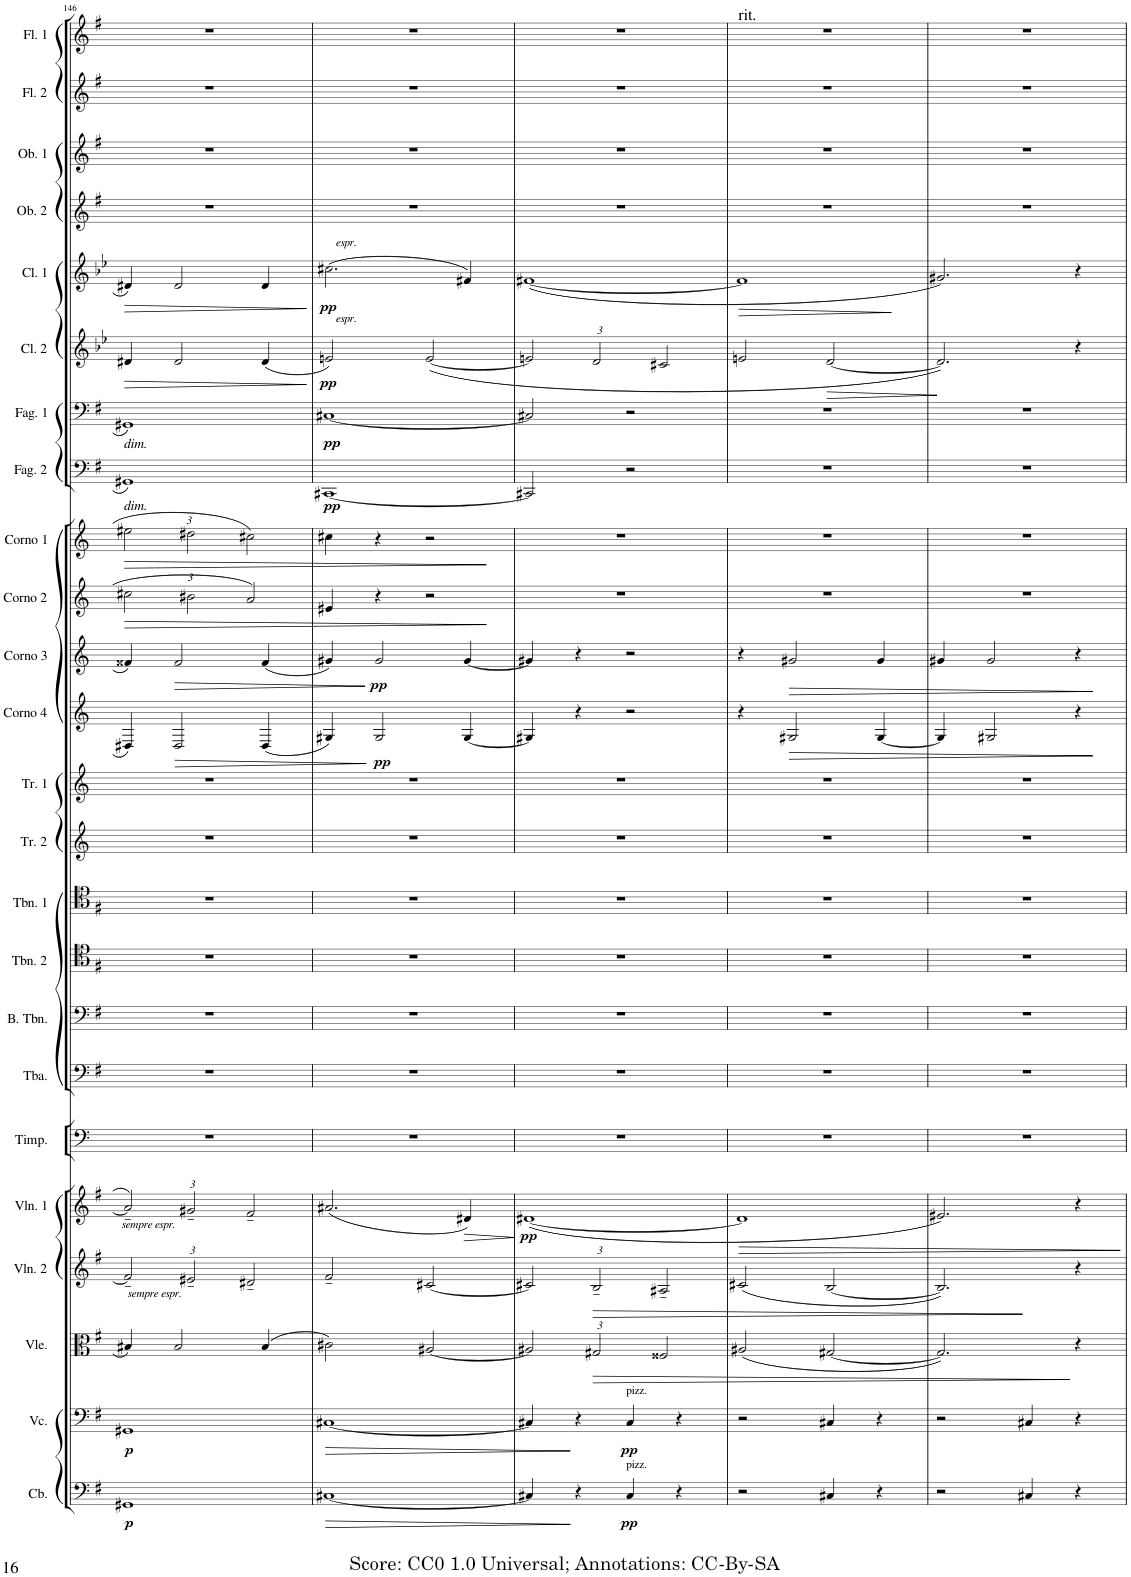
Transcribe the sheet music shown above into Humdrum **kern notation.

**kern	**dynam	**kern	**dynam	**kern	**dynam	**kern	**dynam	**kern	**dynam	**kern	**kern	**kern	**kern	**kern	**kern	**kern	**kern	**dynam	**kern	**dynam	**kern	**dynam	**kern	**dynam	**kern	**dynam	**kern	**dynam	**kern	**dynam	**kern	**dynam	**kern	**kern	**kern	**kern
*part24	*part24	*part23	*part23	*part22	*part22	*part21	*part21	*part20	*part20	*part19	*part18	*part17	*part16	*part15	*part14	*part13	*part12	*part12	*part11	*part11	*part10	*part10	*part9	*part9	*part8	*part8	*part7	*part7	*part6	*part6	*part5	*part5	*part4	*part3	*part2	*part1
*staff24	*staff24	*staff23	*staff23	*staff22	*staff22	*staff21	*staff21	*staff20	*staff20	*staff19	*staff18	*staff17	*staff16	*staff15	*staff14	*staff13	*staff12	*staff12	*staff11	*staff11	*staff10	*staff10	*staff9	*staff9	*staff8	*staff8	*staff7	*staff7	*staff6	*staff6	*staff5	*staff5	*staff4	*staff3	*staff2	*staff1
*I"Contrabassi	*	*I"Violoncelli	*	*I"Viole	*	*I"Violini 2	*	*I"Violini 1	*	*I"Timpani	*I"Tuba	*I"Bass Trombone	*I"Trombone Tenore 2	*I"Trombone Tenore 1	*I"Trombe in F 2	*I"Trombe in F 1	*I"Corno in F 4	*	*I"Corno in F 3	*	*I"Corno in F 2	*	*I"Corno in F 1	*	*I"Fagotto 2	*	*I"Fagotto 1	*	*I"Clarinetto in A 2	*	*I"Clarinetto in A 1	*	*I"Oboe 2	*I"Oboe 1	*I"Flauto 2	*I"Flauto 1
*I'Cb.	*	*I'Vc.	*	*I'Vle.	*	*I'Vln. 2	*	*I'Vln. 1	*	*I'Timp.	*I'Tba.	*I'B. Tbn.	*I'Tbn. 2	*I'Tbn. 1	*I'Tr. 2	*I'Tr. 1	*I'Corno 4	*	*I'Corno 3	*	*I'Corno 2	*	*I'Corno 1	*	*I'Fag. 2	*	*I'Fag. 1	*	*I'Cl. 2	*	*I'Cl. 1	*	*I'Ob. 2	*I'Ob. 1	*I'Fl. 2	*I'Fl. 1
!!LO:PB:g=z
*clefF4	*	*clefF4	*	*clefC3	*	*clefG2	*	*clefG2	*	*clefF4	*clefF4	*clefF4	*clefC4	*clefC4	*clefG2	*clefG2	*clefG2	*	*clefG2	*	*clefG2	*	*clefG2	*	*clefF4	*	*clefF4	*	*clefG2	*	*clefG2	*	*clefG2	*clefG2	*clefG2	*clefG2
*Trd7c12	*	*	*	*	*	*	*	*	*	*	*	*	*	*	*Trd-3c-5	*Trd-3c-5	*Trd4c7	*	*Trd4c7	*	*Trd4c7	*	*Trd4c7	*	*	*	*	*	*Trd2c3	*	*Trd2c3	*	*	*	*	*
*k[f#]	*	*k[f#]	*	*k[f#]	*	*k[f#]	*	*k[f#]	*	*k[]	*k[f#]	*k[f#]	*k[f#]	*k[f#]	*k[]	*k[]	*k[]	*	*k[]	*	*k[]	*	*k[]	*	*k[f#]	*	*k[f#]	*	*k[b-e-]	*	*k[b-e-]	*	*k[f#]	*k[f#]	*k[f#]	*k[f#]
*M2/2	*	*M2/2	*	*M2/2	*	*M2/2	*	*M2/2	*	*M2/2	*M2/2	*M2/2	*M2/2	*M2/2	*M2/2	*M2/2	*M2/2	*	*M2/2	*	*M2/2	*	*M2/2	*	*M2/2	*	*M2/2	*	*M2/2	*	*M2/2	*	*M2/2	*M2/2	*M2/2	*M2/2
*met(c|)	*	*met(c|)	*	*met(c|)	*	*met(c|)	*	*met(c|)	*	*met(c|)	*met(c|)	*met(c|)	*met(c|)	*met(c|)	*met(c|)	*met(c|)	*met(c|)	*	*met(c|)	*	*met(c|)	*	*met(c|)	*	*met(c|)	*	*met(c|)	*	*met(c|)	*	*met(c|)	*	*met(c|)	*met(c|)	*met(c|)	*met(c|)
*	*	*	*	*	*	*Xbrackettup	*	*Xbrackettup	*	*	*	*	*	*	*	*	*	*	*	*	*Xbrackettup	*	*	*	*	*	*	*	*	*	*	*	*	*	*	*
=146	=146	=146	=146	=146	=146	=146	=146	=146	=146	=146	=146	=146	=146	=146	=146	=146	=146	=146	=146	=146	=146	=146	=146	=146	=146	=146	=146	=146	=146	=146	=146	=146	=146	=146	=146	=146
!	!	!	!	!	!	!	!	!	!	!	!	!	!	!	!	!	!	!	!	!	!	!LO:HP:b	!	!	!	!	!	!	!	!	!	!	!	!	!	!
*	*	*	*	*	*	*	*	*	*	*	*	*	*	*	*	*	*	*	*	*	*	*	*Xbrackettup	*	*	*	*	*	*	*	*	*	*	*	*	*
!	!	!	!	!	!	!	!	!	!	!	!	!	!	!	!	!	!	!	!	!	!	!	!	!	!	!	!LO:TX:b:i:t=dim.	!	!	!	!	!	!	!	!	!
!	!	!	!	!	!	!	!	!	!	!	!	!	!	!	!	!	!	!	!	!	!	!	!	!	!LO:TX:b:i:t=dim.	!	!	!	!	!	!	!	!	!	!	!
!	!	!	!	!	!	!	!	!LO:TX:b:i:t=sempre espr.	!	!	!	!	!	!	!	!	!	!	!	!	!	!	!	!	!	!	!	!	!	!	!	!	!	!	!	!
!	!	!	!	!	!	!LO:TX:b:i:t=sempre espr.	!	!	!	!	!	!	!	!	!	!	!	!	!	!	!	!	!	!	!	!	!	!	!	!	!	!	!	!	!	!
!	!LO:DY:b	!	!LO:DY:b	!	!	!	!	!	!	!	!	!	!	!	!	!	!	!	!	!	!	!	!	!LO:HP:b	!	!	!	!	!	!LO:HP:b	!	!LO:HP:b	!	!	!	!
1GG#X	p	1GG#X	p	4B#X/	.	3f#~/]	.	3a#~/]	.	1r	1r	1r	1r	1r	1r	1r	4D#X/	.	4f##X/	.	3cc#X\	>	3ee#X\	>	1GG#X	.	1GG#X	.	4d#X/	>	4d#X/	>	1r	1r	1r	1r
!	!	!	!	!	!	!	!	!	!	!	!	!	!	!	!	!	!	!LO:HP:b	!	!LO:HP:b	!	!	!	!	!	!	!	!	!	!	!	!	!	!	!	!
.	.	.	.	2B#/	.	.	.	.	.	.	.	.	.	.	.	.	2D#/	>	2f##/	>	.	.	.	.	.	.	.	.	2d#/	.	2d#/	.	.	.	.	.
.	.	.	.	.	.	3e#X~/	.	3g#X~/	.	.	.	.	.	.	.	.	.	.	.	.	3b#X\	.	3dd#X\	.	.	.	.	.	.	.	.	.	.	.	.	.
.	.	.	.	.	.	3d#X~/	.	3f#~/	.	.	.	.	.	.	.	.	.	.	.	.	3a/	.	3cc#X\	.	.	.	.	.	.	.	.	.	.	.	.	.
.	.	.	.	(4B#/	.	.	.	.	.	.	.	.	.	.	.	.	(4D#/	.	(4f##/	.	.	.	.	.	.	.	.	.	(4d#/	.	4d#/	.	.	.	.	.
.	.	.	.	.	.	.	.	.	.	.	.	.	.	.	.	.	.	.	.	.	.	.	.	.	.	.	.	.	.	]	.	]	.	.	.	.
=147	=147	=147	=147	=147	=147	=147	=147	=147	=147	=147	=147	=147	=147	=147	=147	=147	=147	=147	=147	=147	=147	=147	=147	=147	=147	=147	=147	=147	=147	=147	=147	=147	=147	=147	=147	=147
!	!	!	!	!	!	!	!	!	!	!	!	!	!	!	!	!	!	!	!	!	!	!	!	!	!	!	!	!	!	!	!LO:TX:a:i:t=espr.	!	!	!	!	!
!	!	!	!	!	!	!	!	!	!	!	!	!	!	!	!	!	!	!	!	!	!	!	!	!	!	!	!	!	!LO:TX:a:i:t=espr.	!	!	!	!	!	!	!
!	!LO:HP:b	!	!LO:HP:b	!	!	!	!	!	!	!	!	!	!	!	!	!	!	!	!	!	!	!	!	!	!	!LO:DY:b	!	!LO:DY:b	!	!LO:DY:b	!	!LO:DY:b	!	!	!	!
[1C#X	>	[1C#X	>	2c#X\)	.	2f#~/	.	(2.a#X/	.	1r	1r	1r	1r	1r	1r	1r	4G#X/)	.	4g#X/)	.	4e#X/	.	4cc#X\	.	[1CC#X	pp	[1C#X	pp	2en/)	pp	(2.cc#X\	pp	1r	1r	1r	1r
!	!	!	!	!	!	!	!	!	!	!	!	!	!	!	!	!	!	!LO:DY:n=1:b	!	!LO:DY:n=1:b	!	!	!	!	!	!	!	!	!	!	!	!	!	!	!	!
.	.	.	.	.	.	.	.	.	.	.	.	.	.	.	.	.	2G#/	] pp	2g#/	] pp	4r	.	4r	.	.	.	.	.	.	.	.	.	.	.	.	.
.	.	.	.	[2A#X/	.	[2c#X/	.	.	.	.	.	.	.	.	.	.	.	.	.	.	2r	.	2r	.	.	.	.	.	([2e/	.	.	.	.	.	.	.
!	!	!	!	!	!	!	!	!	!LO:HP:b	!	!	!	!	!	!	!	!	!	!	!	!	!	!	!	!	!	!	!	!	!	!	!	!	!	!	!
.	.	.	.	.	.	.	.	4d#X/)	>	.	.	.	.	.	.	.	[4G#/	.	[4g#/	.	.	.	.	.	.	.	.	.	.	.	4f#X/)	.	.	.	.	.
.	.	.	.	.	.	.	.	.	]	.	.	.	.	.	.	.	.	.	.	.	.	]	.	]	.	.	.	.	.	.	.	.	.	.	.	.
=148	=148	=148	=148	=148	=148	=148	=148	=148	=148	=148	=148	=148	=148	=148	=148	=148	=148	=148	=148	=148	=148	=148	=148	=148	=148	=148	=148	=148	=148	=148	=148	=148	=148	=148	=148	=148
*	*	*	*	*Xbrackettup	*	*	*	*	*	*	*	*	*	*	*	*	*	*	*	*	*	*	*	*	*	*	*	*	*Xbrackettup	*	*	*	*	*	*	*
!	!	!	!	!	!	!	!	!	!LO:DY:b	!	!	!	!	!	!	!	!	!	!	!	!	!	!	!	!	!	!	!	!	!	!	!	!	!	!	!
4C#X/]	.	4C#X/]	.	3A#X/]	.	3c#X/]	.	([1d#X	pp	1r	1r	1r	1r	1r	1r	1r	4G#X/]	.	4g#X/]	.	1r	.	1r	.	2CC#X/]	.	2C#X/]	.	3en/]	.	([1f#X	.	1r	1r	1r	1r
4r	]	4r	]	.	.	.	.	.	.	.	.	.	.	.	.	.	4r	.	4r	.	.	.	.	.	.	.	.	.	.	.	.	.	.	.	.	.
!	!	!	!	!	!LO:HP:b	!	!LO:HP:b	!	!	!	!	!	!	!	!	!	!	!	!	!	!	!	!	!	!	!	!	!	!	!	!	!	!	!	!	!
.	.	.	.	3G#X/	>	3B~/	>	.	.	.	.	.	.	.	.	.	.	.	.	.	.	.	.	.	.	.	.	.	3d/	.	.	.	.	.	.	.
!	!	!LO:TX:a:t=pizz.	!	!	!	!	!	!	!	!	!	!	!	!	!	!	!	!	!	!	!	!	!	!	!	!	!	!	!	!	!	!	!	!	!	!
!LO:TX:a:t=pizz.	!	!	!	!	!	!	!	!	!	!	!	!	!	!	!	!	!	!	!	!	!	!	!	!	!	!	!	!	!	!	!	!	!	!	!	!
!	!LO:DY:b	!	!LO:DY:b	!	!	!	!	!	!	!	!	!	!	!	!	!	!	!	!	!	!	!	!	!	!	!	!	!	!	!	!	!	!	!	!	!
4C#/	pp	4C#/	pp	.	.	.	.	.	.	.	.	.	.	.	.	.	2r	.	2r	.	.	.	.	.	2r	.	2r	.	.	.	.	.	.	.	.	.
.	.	.	.	3F##X/	.	3A#X~/	.	.	.	.	.	.	.	.	.	.	.	.	.	.	.	.	.	.	.	.	.	.	3c#X/	.	.	.	.	.	.	.
4r	.	4r	.	.	.	.	.	.	.	.	.	.	.	.	.	.	.	.	.	.	.	.	.	.	.	.	.	.	.	.	.	.	.	.	.	.
=149	=149	=149	=149	=149	=149	=149	=149	=149	=149	=149	=149	=149	=149	=149	=149	=149	=149	=149	=149	=149	=149	=149	=149	=149	=149	=149	=149	=149	=149	=149	=149	=149	=149	=149	=149	=149
!	!	!	!	!	!	!	!	!	!LO:HP:b	!	!	!	!	!	!	!	!	!	!	!	!	!	!	!	!	!	!	!	!	!	!	!LO:HP:b	!	!	!	!
2r	.	2r	.	(2A#X/	.	(2c#X/	.	1d#]	>	1r	1r	1r	1r	1r	1r	1r	4r	.	4r	.	1r	.	1r	.	1r	.	1r	.	2en/	.	1f#]	>	1r	1r	1r	1r
!	!	!	!	!	!	!	!	!	!	!	!	!	!	!	!	!	!	!LO:HP:b	!	!LO:HP:b	!	!	!	!	!	!	!	!	!	!	!	!	!	!	!	!
.	.	.	.	.	.	.	.	.	.	.	.	.	.	.	.	.	2G#X/	>	2g#X/	>	.	.	.	.	.	.	.	.	.	.	.	.	.	.	.	.
!	!	!	!	!	!	!	!	!	!	!	!	!	!	!	!	!	!	!	!	!	!	!	!	!	!	!	!	!	!	!LO:HP:b	!	!	!	!	!	!
4C#X/	.	4C#X/	.	[2G#X/	.	[2B/	.	.	.	.	.	.	.	.	.	.	.	.	.	.	.	.	.	.	.	.	.	.	[2d/	>	.	.	.	.	.	.
4r	.	4r	.	.	.	.	.	.	.	.	.	.	.	.	.	.	[4G#/	.	4g#/	.	.	.	.	.	.	.	.	.	.	.	.	.	.	.	.	.
.	.	.	.	.	.	.	.	.	.	.	.	.	.	.	.	.	.	.	.	.	.	.	.	.	.	.	.	.	.	]	.	]	.	.	.	.
=150	=150	=150	=150	=150	=150	=150	=150	=150	=150	=150	=150	=150	=150	=150	=150	=150	=150	=150	=150	=150	=150	=150	=150	=150	=150	=150	=150	=150	=150	=150	=150	=150	=150	=150	=150	=150
2r	.	2r	.	2.G#/])	.	2.B/])	.	2.e#X/)	.	1r	1r	1r	1r	1r	1r	1r	4G#/]	.	4g#X/	.	1r	.	1r	.	1r	.	1r	.	2.d/])	.	2.g#X/)	.	1r	1r	1r	1r
.	.	.	.	.	.	.	.	.	.	.	.	.	.	.	.	.	2G#X/	.	2g#/	.	.	.	.	.	.	.	.	.	.	.	.	.	.	.	.	.
4C#X/	.	4C#X/	.	.	.	.	.	.	.	.	.	.	.	.	.	.	.	.	.	.	.	.	.	.	.	.	.	.	.	.	.	.	.	.	.	.
4r	.	4r	.	4r	]	4r	]	4r	.	.	.	.	.	.	.	.	4r	.	4r	.	.	.	.	.	.	.	.	.	4r	.	4r	.	.	.	.	.
.	.	.	.	.	.	.	.	.	]	.	.	.	.	.	.	.	.	]	.	]	.	.	.	.	.	.	.	.	.	.	.	.	.	.	.	.
=	=	=	=	=	=	=	=	=	=	=	=	=	=	=	=	=	=	=	=	=	=	=	=	=	=	=	=	=	=	=	=	=	=	=	=	=
*-	*-	*-	*-	*-	*-	*-	*-	*-	*-	*-	*-	*-	*-	*-	*-	*-	*-	*-	*-	*-	*-	*-	*-	*-	*-	*-	*-	*-	*-	*-	*-	*-	*-	*-	*-	*-
